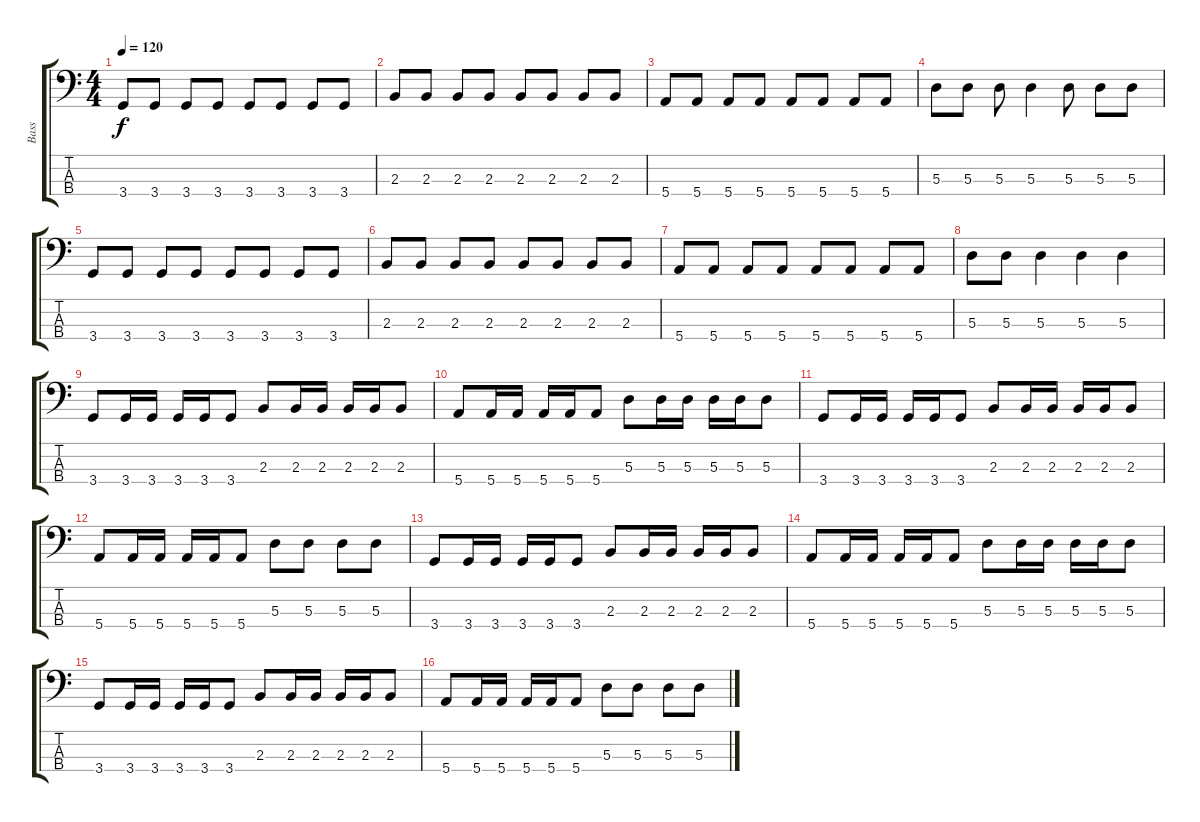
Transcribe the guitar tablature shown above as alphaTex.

\track ("Bass" "Bass") {instrument electricbasspick}
\staff {score tabs}
\tuning (G2 D2 A1 E1) {hide}
\ts (4 4)
\tempo 120
\clef f4
\ks c
3.4.8{dy f} 3.4.8 3.4.8 3.4.8 3.4.8 3.4.8 3.4.8 3.4.8 |
2.3.8 2.3.8 2.3.8 2.3.8 2.3.8 2.3.8 2.3.8 2.3.8 |
5.4.8 5.4.8 5.4.8 5.4.8 5.4.8 5.4.8 5.4.8 5.4.8 |
5.3.8 5.3.8 5.3.8 5.3.4 5.3.8 5.3.8 5.3.8 |
3.4.8 3.4.8 3.4.8 3.4.8 3.4.8 3.4.8 3.4.8 3.4.8 |
2.3.8 2.3.8 2.3.8 2.3.8 2.3.8 2.3.8 2.3.8 2.3.8 |
5.4.8 5.4.8 5.4.8 5.4.8 5.4.8 5.4.8 5.4.8 5.4.8 |
5.3.8 5.3.8 5.3.4 5.3.4 5.3.4 |
3.4.8 3.4.16 3.4.16 3.4.16 3.4.16 3.4.8 2.3.8 2.3.16 2.3.16 2.3.16 2.3.16 2.3.8 |
5.4.8 5.4.16 5.4.16 5.4.16 5.4.16 5.4.8 5.3.8 5.3.16 5.3.16 5.3.16 5.3.16 5.3.8 |
3.4.8 3.4.16 3.4.16 3.4.16 3.4.16 3.4.8 2.3.8 2.3.16 2.3.16 2.3.16 2.3.16 2.3.8 |
5.4.8 5.4.16 5.4.16 5.4.16 5.4.16 5.4.8 5.3.8 5.3.8 5.3.8 5.3.8 |
3.4.8 3.4.16 3.4.16 3.4.16 3.4.16 3.4.8 2.3.8 2.3.16 2.3.16 2.3.16 2.3.16 2.3.8 |
5.4.8 5.4.16 5.4.16 5.4.16 5.4.16 5.4.8 5.3.8 5.3.16 5.3.16 5.3.16 5.3.16 5.3.8 |
3.4.8 3.4.16 3.4.16 3.4.16 3.4.16 3.4.8 2.3.8 2.3.16 2.3.16 2.3.16 2.3.16 2.3.8 |
5.4.8 5.4.16 5.4.16 5.4.16 5.4.16 5.4.8 5.3.8 5.3.8 5.3.8 5.3.8
